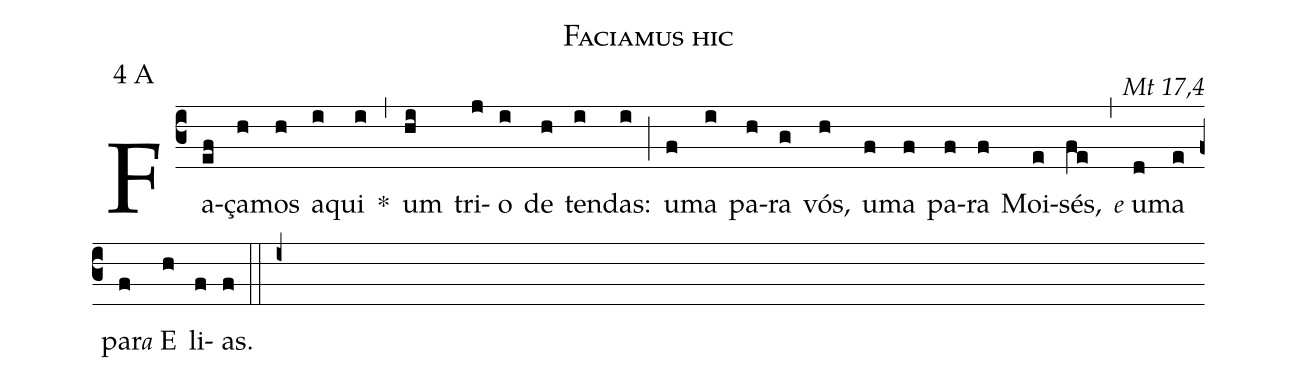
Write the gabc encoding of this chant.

name: Faciamus hic;
mode: 4;
mode-differentia: A;
commentary: Mt 17,4;
%%
(c3)

Fa(ef)ça(h)mos(h) a(i)qui(i) *(,) um(hi) tri(j)o(i) de(h) ten(i)das:(i) (;) u(f)ma(i) pa(h)ra(g) vós,(h) u(f)ma(f) pa(f)ra(f) Moi(e)sés,(fe) (,) <e>e</e> u(d)ma(e) pa(f)r<e>a</e> E(h) li(f)as.(f)

(::)

(i+)
